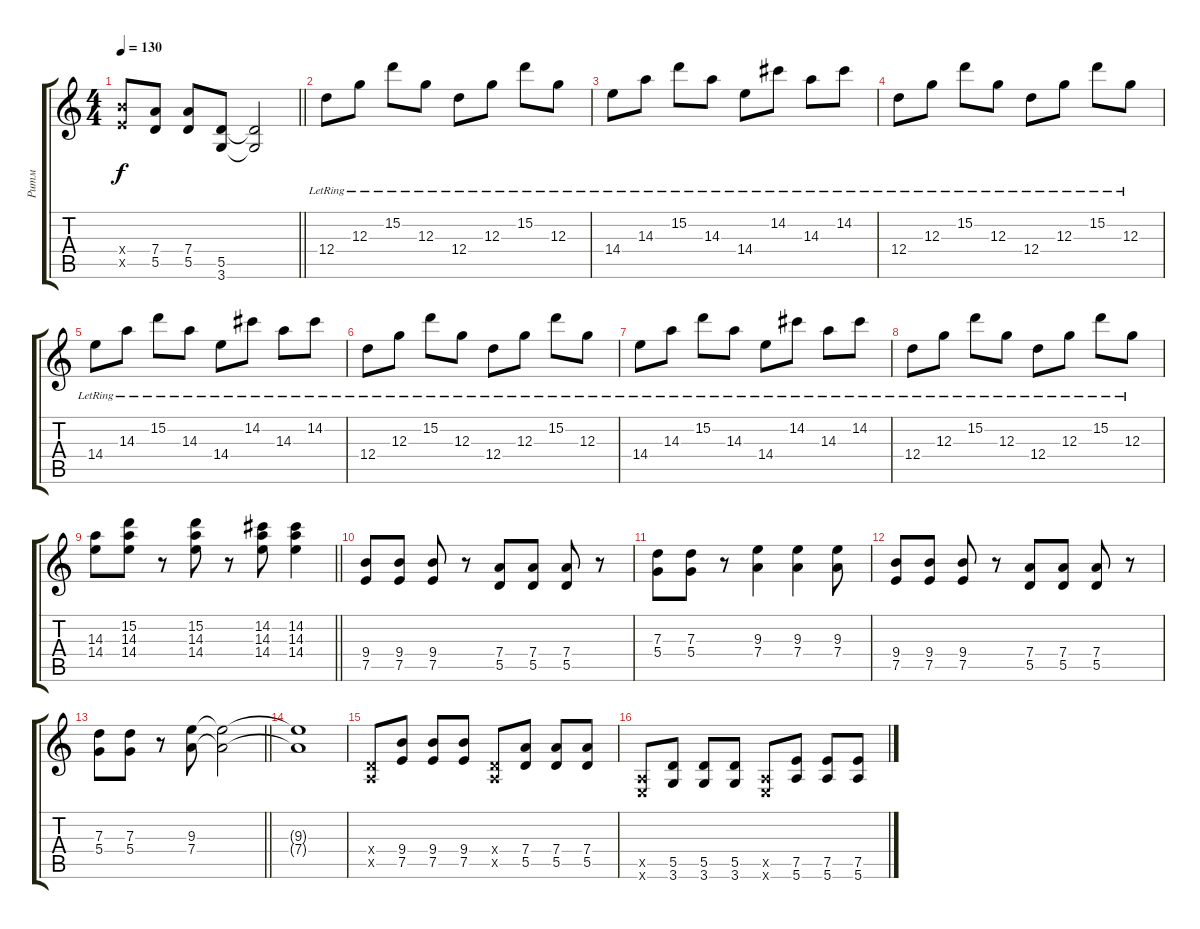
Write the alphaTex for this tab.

\track ("Ритм" "Ритм") {instrument distortionguitar}
\staff {score tabs}
\tuning (E4 B3 G3 D3 A2 E2) {hide}
\ts (4 4)
\tempo 130
\clef g2
\barLineRight lightlight
\ks c
(9.4{x} 7.5{x}).8{dy f} (7.4 5.5).8 (7.4 5.5).8 (5.5 3.6).8 (5.5{t} 3.6{t}).2 |
12.4{lr}.8 12.3{lr}.8 15.2{lr}.8 12.3{lr}.8 12.4{lr}.8 12.3{lr}.8 15.2{lr}.8 12.3{lr}.8 |
14.4{lr}.8 14.3{lr}.8 15.2{lr}.8 14.3{lr}.8 14.4{lr}.8 14.2{lr}.8 14.3{lr}.8 14.2{lr}.8 |
12.4{lr}.8 12.3{lr}.8 15.2{lr}.8 12.3{lr}.8 12.4{lr}.8 12.3{lr}.8 15.2{lr}.8 12.3{lr}.8 |
14.4{lr}.8 14.3{lr}.8 15.2{lr}.8 14.3{lr}.8 14.4{lr}.8 14.2{lr}.8 14.3{lr}.8 14.2{lr}.8 |
12.4{lr}.8 12.3{lr}.8 15.2{lr}.8 12.3{lr}.8 12.4{lr}.8 12.3{lr}.8 15.2{lr}.8 12.3{lr}.8 |
14.4{lr}.8 14.3{lr}.8 15.2{lr}.8 14.3{lr}.8 14.4{lr}.8 14.2{lr}.8 14.3{lr}.8 14.2{lr}.8 |
12.4{lr}.8 12.3{lr}.8 15.2{lr}.8 12.3{lr}.8 12.4{lr}.8 12.3{lr}.8 15.2{lr}.8 12.3{lr}.8 |
\barLineRight lightlight
(14.3 14.4).8 (15.2 14.3 14.4).8 r.8 (15.2 14.3 14.4).8 r.8 (14.2 14.3 14.4).8 (14.2 14.3 14.4).4 |
(9.4 7.5).8 (9.4 7.5).8 (9.4 7.5).8 r.8 (7.4 5.5).8 (7.4 5.5).8 (7.4 5.5).8 r.8 |
(7.3 5.4).8 (7.3 5.4).8 r.8 (9.3 7.4).4 (9.3 7.4).4 (9.3 7.4).8 |
(9.4 7.5).8 (9.4 7.5).8 (9.4 7.5).8 r.8 (7.4 5.5).8 (7.4 5.5).8 (7.4 5.5).8 r.8 |
\barLineRight lightlight
(7.3 5.4).8 (7.3 5.4).8 r.8 (9.3 7.4).8 (9.3{t} 7.4{t}).2 |
(9.3{t} 7.4{t}).1 |
(0.4{x} 0.5{x}).8 (9.4 7.5).8 (9.4 7.5).8 (9.4 7.5).8 (0.4{x} 0.5{x}).8 (7.4 5.5).8 (7.4 5.5).8 (7.4 5.5).8 |
(0.5{x} 0.6{x}).8 (5.5 3.6).8 (5.5 3.6).8 (5.5 3.6).8 (0.5{x} 0.6{x}).8 (7.5 5.6).8 (7.5 5.6).8 (7.5 5.6).8
